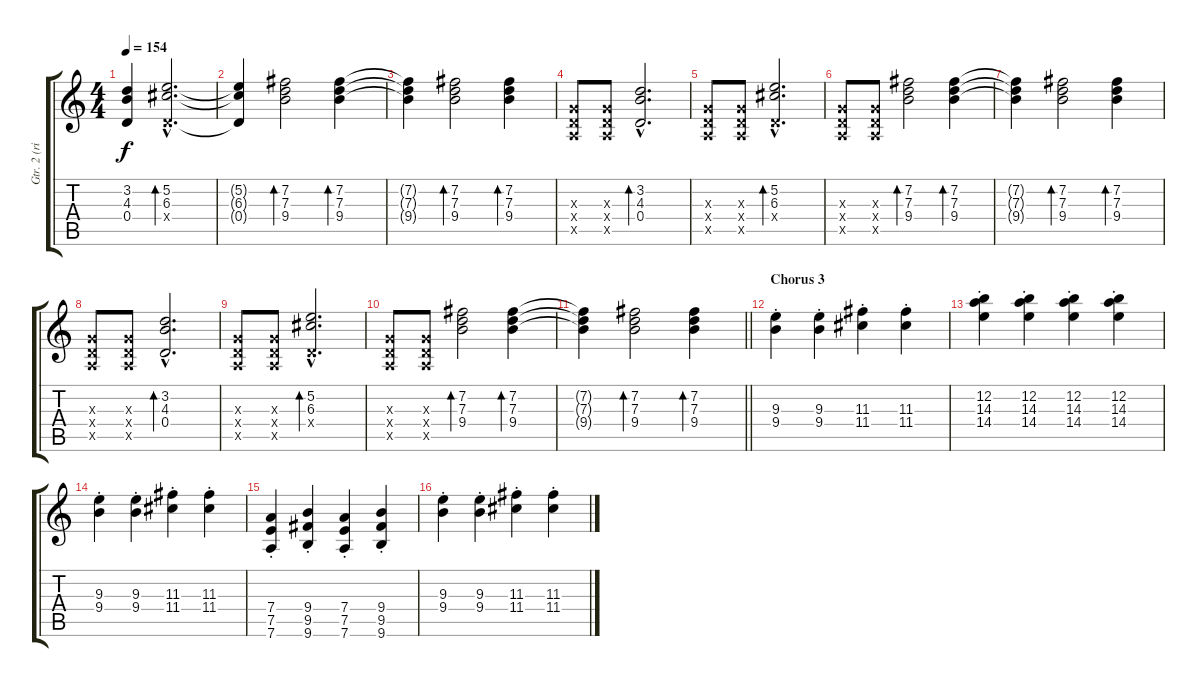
\track ("Gtr. 2 (right)" "Gtr. 2 (ri") {instrument electricguitarjazz}
\staff {score tabs}
\tuning (E4 B3 G3 D3 A2 D2) {hide}
\ts (4 4)
\tempo 154
\clef g2
\ks c
(3.2{t} 4.3{t} 0.4{t}).4{dy f} (5.2{hac} 6.3{hac} 0.4{hac x}).2{d bd 120} |
(5.2{t} 6.3{t} 0.4{t}).4 (7.2 7.3 9.4).2{bd 120} (7.2 7.3 9.4).4{bd 120} |
(7.2{t} 7.3{t} 9.4{t}).4 (7.2 7.3 9.4).2{bd 120} (7.2 7.3 9.4).4{bd 120} |
(0.3{x} 0.4{x} 0.5{x}).8 (0.3{x} 0.4{x} 0.5{x}).8 (3.2{hac} 4.3{hac} 0.4{hac}).2{d bd 120} |
(0.3{x} 0.4{x} 0.5{x}).8 (0.3{x} 0.4{x} 0.5{x}).8 (5.2{hac} 6.3{hac} 0.4{hac x}).2{d bd 120} |
(0.3{x} 0.4{x} 0.5{x}).8 (0.3{x} 0.4{x} 0.5{x}).8 (7.2 7.3 9.4).2{bd 120} (7.2 7.3 9.4).4{bd 120} |
(7.2{t} 7.3{t} 9.4{t}).4 (7.2 7.3 9.4).2{bd 120} (7.2 7.3 9.4).4{bd 120} |
(0.3{x} 0.4{x} 0.5{x}).8 (0.3{x} 0.4{x} 0.5{x}).8 (3.2{hac} 4.3{hac} 0.4{hac}).2{d bd 120} |
(0.3{x} 0.4{x} 0.5{x}).8 (0.3{x} 0.4{x} 0.5{x}).8 (5.2{hac} 6.3{hac} 0.4{hac x}).2{d bd 120} |
(0.3{x} 0.4{x} 0.5{x}).8 (0.3{x} 0.4{x} 0.5{x}).8 (7.2 7.3 9.4).2{bd 120} (7.2 7.3 9.4).4{bd 120} |
\barLineRight lightlight
(7.2{t} 7.3{t} 9.4{t}).4 (7.2 7.3 9.4).2{bd 120} (7.2 7.3 9.4).4{bd 120} |
\section ("" "Chorus 3")
(9.3{st} 9.4{st}).4 (9.3{st} 9.4{st}).4 (11.3{st} 11.4{st}).4 (11.3{st} 11.4{st}).4 |
(12.2{st} 14.3{st} 14.4{st}).4 (12.2{st} 14.3{st} 14.4{st}).4 (12.2{st} 14.3{st} 14.4{st}).4 (12.2{st} 14.3{st} 14.4{st}).4 |
(9.3{st} 9.4{st}).4 (9.3{st} 9.4{st}).4 (11.3{st} 11.4{st}).4 (11.3{st} 11.4{st}).4 |
(7.4{st} 7.5{st} 7.6{st}).4 (9.4{st} 9.5{st} 9.6{st}).4 (7.4{st} 7.5{st} 7.6{st}).4 (9.4{st} 9.5{st} 9.6{st}).4 |
(9.3{st} 9.4{st}).4 (9.3{st} 9.4{st}).4 (11.3{st} 11.4{st}).4 (11.3{st} 11.4{st}).4
